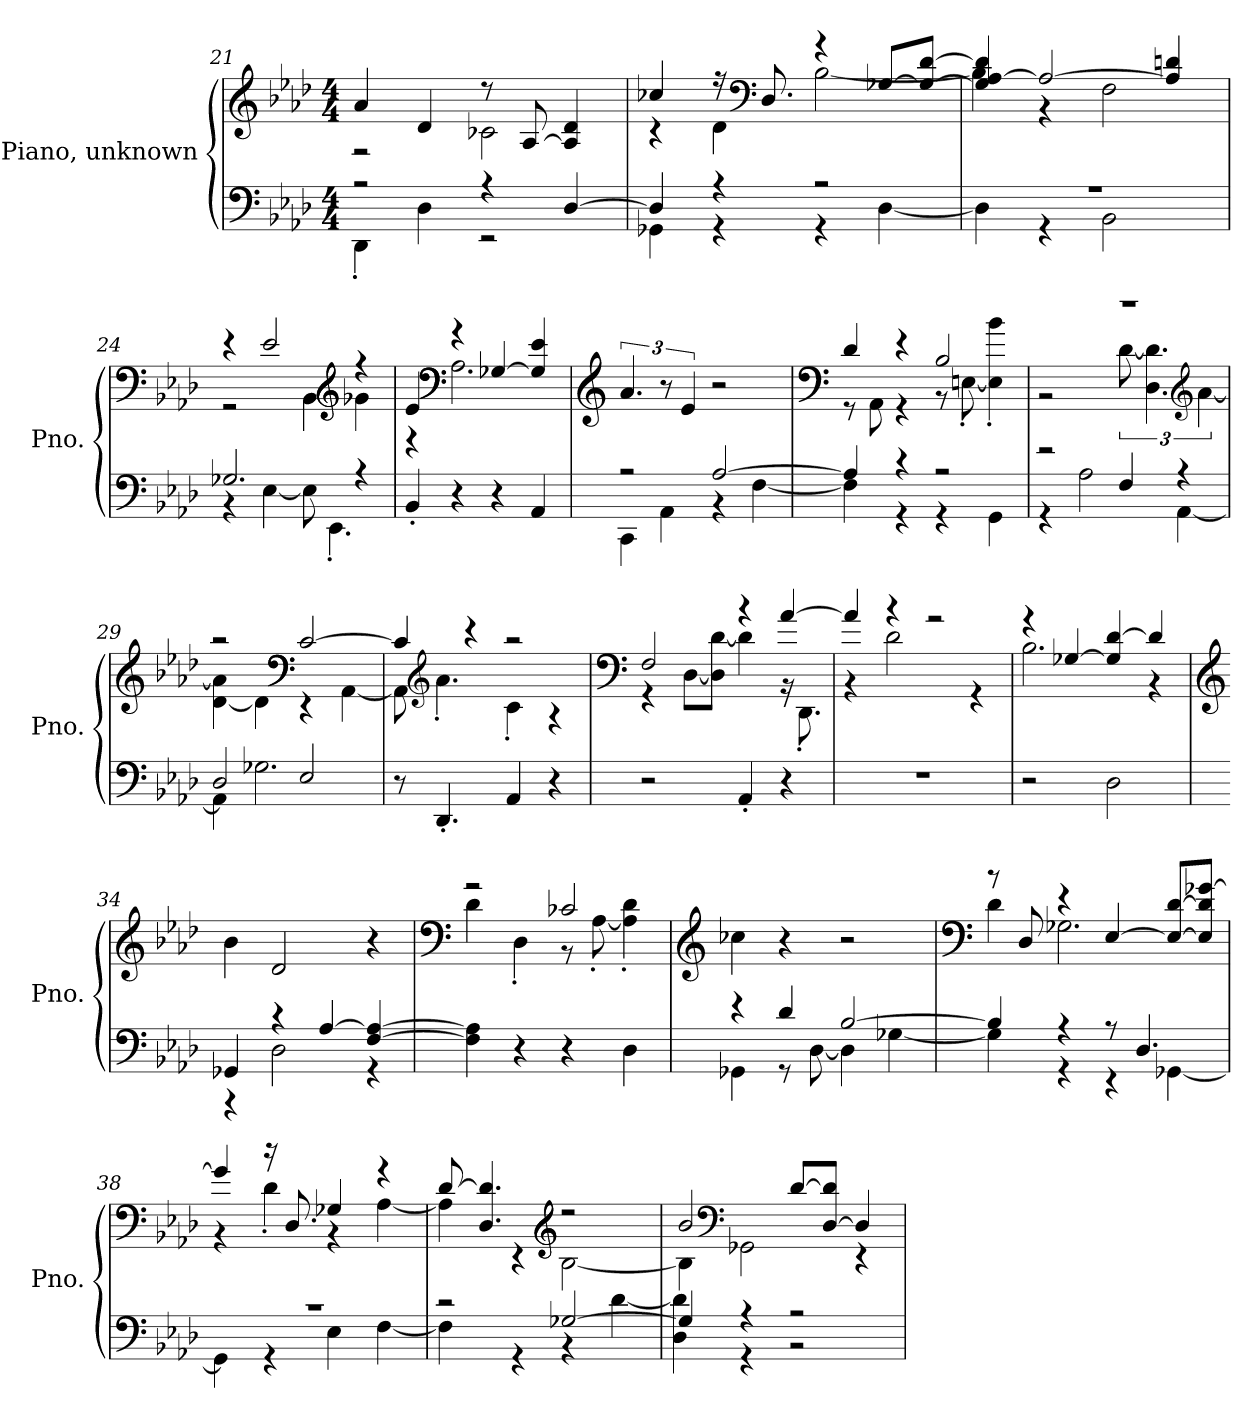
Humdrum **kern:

**kern	**kern
*part1	*part1
*staff2	*staff1
*I"Piano, unknown	*
*I'Pno.	*
*clefF4	*clefG2
*k[b-e-a-d-]	*k[b-e-a-d-]
*M4/4	*M4/4
=21	=21
*^	*^
2r	4DD-'\	4a-/	2r
.	4D-\	4d-/	.
4r	2r	8r	2c-X\
.	.	[8A-/	.
[4D-/	.	4A-/] 4d-/	.
=22	=22	=22	=22
4D-/]	4GG-X\	4cc-X/	4r
4r	4r	16r	4d-\
*	*	*clefF4	*
.	.	8.D-/	.
2r	4r	4r	[2B-\
.	[4D-\	[8G-X/L	.
.	.	8G-/_ [8d-/J	.
!!LO:LB:g=z	!!
=23	=23	=23	=23
1r	4D-\]	4G-/] [4A-/ 4d-/]	4B-\]
.	4r	2A-/_	4r
.	2BB-\	.	2F\
.	.	4A-/] 4dn/	.
=24	=24	=24	=24
2.G-X/	4r	4r	2r
.	[4E-\	2e-/	.
.	8E-\]	.	4BB-\
.	4.EE-'\	.	.
*	*	*clefG2	*
4r	.	4r	4g-X\
*v	*v	*	*
=25	=25	=25
4BB-'/	4e-/	4r
*	*clefF4	*
4r	4r	2.A-\
4r	[4G-X/	.
4AA-/	4G-/] 4e-/	.
*	*v	*v
=26	=26
*	*clefG2
*^	*
2r	4CC\	6.a-/
.	4AA-\	12r
.	.	6e-/
[2A-/	4r	2r
.	[4F\	.
=27	=27	=27
*	*	*clefF4
*	*	*^
4A-/]	4F\]	4d-/	8r
.	.	.	8AA-\
4r	4r	4r	4r
2r	4r	2B-/	8r
.	.	.	[8En'\
.	4GG\	.	4E\]' 4b-\'
!!LO:PB:g=z	!!
=28	=28	=28	=28
2r	4r	1r	2r
.	2A-\	.	.
4F/	.	.	[12d-\
.	.	.	6.D-\ 6.d-\]
4r	[4AA-\	.	.
*	*	*clefG2	*
.	.	.	[6a-\
=29	=29	=29	=29
2D-/	4AA-\]	2r	[4d-\ 4a-\]
.	2.G-X\	.	4d-\]
*	*	*clefF4	*
2E-/	.	[2c/	4r
.	.	.	[4AA-\
*v	*v	*	*
=30	=30	=30
8r	4c/]	8AA-\]
*	*clefG2	*
4.DD-'/	.	4.a-'\
.	4r	.
4AA-/	2r	4c'\
4r	.	4r
=31	=31	=31
*	*clefF4	*
2r	2F/	4r
.	.	[8D-\L
.	.	8D-\] [8d-\J
4AA-'/	4r	4d-\]
4r	[4a-/	16r
.	.	8.DD-'\
=32	=32	=32
1r	4a-/]	4r
.	4r	2d-\
.	2r	.
.	.	4r
!!LO:LB:g=z	!!
=33	=33	=33
2r	4r	2.B-\
.	[4G-X/	.
2D-\	4G-/] [4d-/	.
.	4d-/]	4r
*	*v	*v
=34	=34
*	*clefG2
*^	*
4GG-X/	4r	4b-\
4r	2D-\	2d-/
[4A-/	.	.
[4F/ 4A-/_	4r	4r
*v	*v	*
=35	=35
*	*clefF4
*	*^
4F\] 4A-\]	2r	4d-\
4r	.	4D-'\
4r	2c-X/	8r
.	.	[8A-'\
4D-\	.	4A-\]' 4d-\'
*	*v	*v
=36	=36
*	*clefG2
*^	*
4r	4GG-X\	4cc-X\
4d-/	8r	4r
.	[8D-\	.
[2B-/	4D-\]	2r
.	[4G-X\	.
!!LO:LB:g=z
=37	=37	=37
*	*	*clefF4
*	*	*^
4B-/]	4G-\]	8r	4d-\
.	.	8D-/	.
4r	4r	4r	2.G-X\
8r	4r	[4E-/	.
4.D-/	.	.	.
.	[4GG-X\	8E-/_ [8d-/L	.
.	.	8E-/] 8d-/] [8g-X/J	.
=38	=38	=38	=38
1r	4GG-\]	4g-/]	4r
.	4r	16r	4d-'\
.	.	8.D-/	.
.	4E-\	4G-X/	4r
.	[4F\	4r	[4A-\
=39	=39	=39	=39
2r	4F\]	[8d-/	4A-\]
.	.	4.D-/ 4.d-/]	.
.	4r	.	4r
*	*	*clefG2	*
[2G-X/	4r	2r	[2B-\
.	[4d-\	.	.
=40	=40	=40	=40
4G-/]	4D-\ 4d-\]	2b-/	4B-\]
*	*	*clefF4	*
4r	4r	.	2GG-X\
2r	2r	[8d-/L	.
.	.	[8D-/ 8d-/]J	.
.	.	4D-/]	4r
*v	*v	*	*
*	*v	*v
=	=
*-	*-
